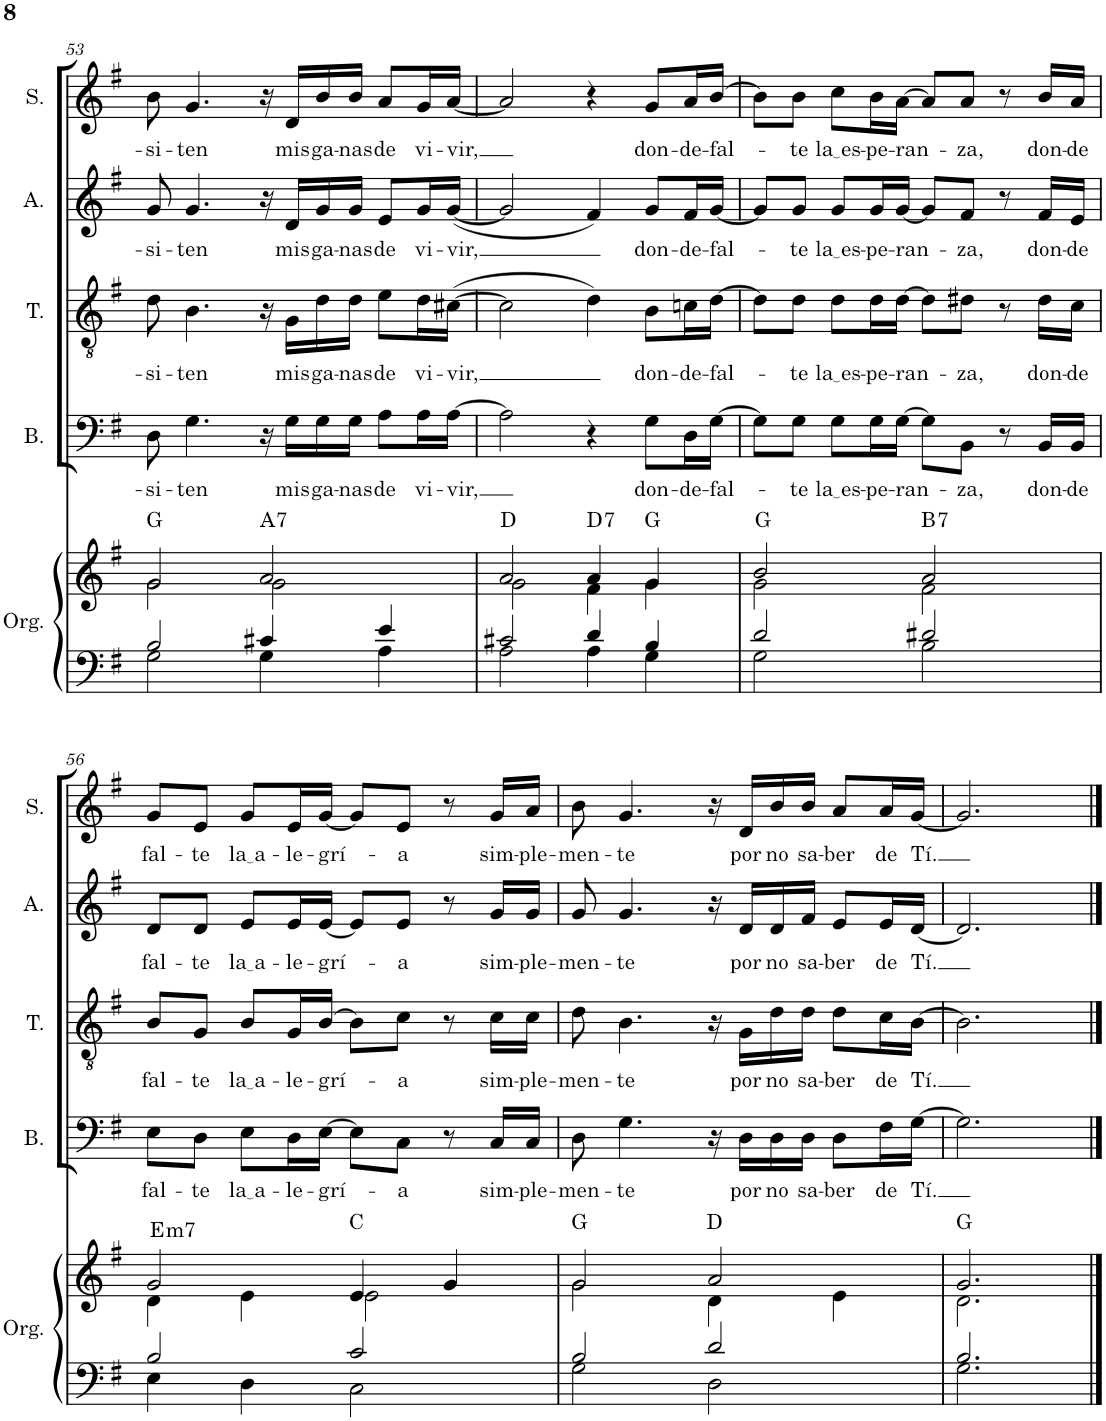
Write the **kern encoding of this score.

**kern	**kern	**harte	**kern	**text	**kern	**text	**kern	**text	**kern	**text
*part5	*part5	*part5	*part4	*part4	*part3	*part3	*part2	*part2	*part1	*part1
*staff6	*staff5	*	*staff4	*staff4	*staff3	*staff3	*staff2	*staff2	*staff1	*staff1
*I"Órgano	*	*	*I"Bajo	*	*I"Tenor	*	*I"Alto	*	*I"Soprano	*
*	*	*	*I'B.	*	*I'T.	*	*I'A.	*	*I'S.	*
!!LO:PB:g=z
*clefF4	*clefG2	*	*clefF4	*	*clefGv2	*	*clefG2	*	*clefG2	*
*k[f#]	*k[f#]	*	*k[f#]	*	*k[f#]	*	*k[f#]	*	*k[f#]	*
*M4/4	*M4/4	*	*M4/4	*	*M4/4	*	*M4/4	*	*M4/4	*
=53	=53	=53	=53	=53	=53	=53	=53	=53	=53	=53
*^	*^	*	*	*	*	*	*	*	*	*
!	!	!	!	!	!	!LO:LY:b	!	!LO:LY:b	!	!LO:LY:b	!	!LO:LY:b
2B/	2G\	2g/	2g\	G:maj	8D\	-si-	8d\	-si-	8g/	-si-	8b\	-si-
!	!	!	!	!	!	!LO:LY:b	!	!LO:LY:b	!	!LO:LY:b	!	!LO:LY:b
.	.	.	.	.	4.G\	-ten	4.B\	-ten	4.g/	-ten	4.g/	-ten
!	!	!	!	!LO:H:kt=7	!	!	!	!	!	!	!	!
4c#X/	4G\	2a/	2g\	A:7	16r	.	16r	.	16r	.	16r	.
!	!	!	!	!	!	!LO:LY:b	!	!LO:LY:b	!	!LO:LY:b	!	!LO:LY:b
.	.	.	.	.	16G\LL	mis	16G\LL	mis	16d/LL	mis	16d/LL	mis
!	!	!	!	!	!	!LO:LY:b	!	!LO:LY:b	!	!LO:LY:b	!	!LO:LY:b
.	.	.	.	.	16G\	ga-	16d\	ga-	16g/	ga-	16b/	ga-
!	!	!	!	!	!	!LO:LY:b	!	!LO:LY:b	!	!LO:LY:b	!	!LO:LY:b
.	.	.	.	.	16G\JJ	-nas	16d\JJ	-nas	16g/JJ	-nas	16b/JJ	-nas
!	!	!	!	!	!	!LO:LY:b	!	!LO:LY:b	!	!LO:LY:b	!	!LO:LY:b
4e/	4A\	.	.	.	8A\L	de	8e\L	de	8e/L	de	8a/L	de
!	!	!	!	!	!	!LO:LY:b	!	!LO:LY:b	!	!LO:LY:b	!	!LO:LY:b
.	.	.	.	.	16A\L	vi-	16d\L	vi-	16g/L	vi-	16g/L	vi-
!	!	!	!	!	!	!LO:LY:b	!	!LO:LY:b	!	!LO:LY:b	!	!LO:LY:b
.	.	.	.	.	[16A\JJ	-vir,	([16c#X\JJ	-vir,	([16g/JJ	-vir,	[16a/JJ	-vir,
=54	=54	=54	=54	=54	=54	=54	=54	=54	=54	=54	=54	=54
2c#X/	2A\	2a/	2g\	D:maj	2A\]	.	2c#\]	.	2g/]	.	2a/]	.
!	!	!	!	!LO:H:kt=7	!	!	!	!	!	!	!	!
4d/	4A\	4a/	4f#\	D:7	4r	.	4d\)	.	4f#/)	.	4r	.
!	!	!	!	!	!	!LO:LY:b	!	!LO:LY:b	!	!LO:LY:b	!	!LO:LY:b
4B/	4G\	4g/	4g\	G:maj	8G\L	don-	8B\L	don-	8g/L	don-	8g/L	don-
!	!	!	!	!	!	!LO:LY:b	!	!LO:LY:b	!	!LO:LY:b	!	!LO:LY:b
.	.	.	.	.	16D\L	-de-	16cn\L	-de-	16f#/L	-de-	16a/L	-de-
!	!	!	!	!	!	!LO:LY:b	!	!LO:LY:b	!	!LO:LY:b	!	!LO:LY:b
.	.	.	.	.	[16G\JJ	-fal-	[16d\JJ	-fal-	[16g/JJ	-fal-	[16b/JJ	-fal-
=55	=55	=55	=55	=55	=55	=55	=55	=55	=55	=55	=55	=55
2d/	2G\	2b/	2g\	G:maj	8G\L]	.	8d\L]	.	8g/L]	.	8b\L]	.
!	!	!	!	!	!	!LO:LY:b	!	!LO:LY:b	!	!LO:LY:b	!	!LO:LY:b
.	.	.	.	.	8G\J	-te	8d\J	-te	8g/J	-te	8b\J	-te
!	!	!	!	!	!	!LO:LY:b	!	!LO:LY:b	!	!LO:LY:b	!	!LO:LY:b
.	.	.	.	.	8G\L	la es	8d\L	la es	8g/L	la es	8cc\L	la es
!	!	!	!	!	!	!LO:LY:b	!	!LO:LY:b	!	!LO:LY:b	!	!LO:LY:b
.	.	.	.	.	16G\L	-pe-	16d\L	-pe-	16g/L	-pe-	16b\L	-pe-
!	!	!	!	!	!	!LO:LY:b	!	!LO:LY:b	!	!LO:LY:b	!	!LO:LY:b
.	.	.	.	.	[16G\JJ	-ran-	[16d\JJ	-ran-	[16g/JJ	-ran-	[16a\JJ	-ran-
!	!	!	!	!LO:H:kt=7	!	!	!	!	!	!	!	!
2d#X/	2B\	2a/	2f#\	B:7	8G\L]	.	8d\L]	.	8g/L]	.	8a/L]	.
!	!	!	!	!	!	!LO:LY:b	!	!LO:LY:b	!	!LO:LY:b	!	!LO:LY:b
.	.	.	.	.	8BB\J	-za,	8d#X\J	-za,	8f#/J	-za,	8a/J	-za,
.	.	.	.	.	8r	.	8r	.	8r	.	8r	.
!	!	!	!	!	!	!LO:LY:b	!	!LO:LY:b	!	!LO:LY:b	!	!LO:LY:b
.	.	.	.	.	16BB/LL	don-	16d#\LL	don-	16f#/LL	don-	16b/LL	don-
!	!	!	!	!	!	!LO:LY:b	!	!LO:LY:b	!	!LO:LY:b	!	!LO:LY:b
.	.	.	.	.	16BB/JJ	-de	16c\JJ	-de	16e/JJ	-de	16a/JJ	-de
!!LO:LB:g=z
=56	=56	=56	=56	=56	=56	=56	=56	=56	=56	=56	=56	=56
!	!	!	!	!LO:H:kt=m7	!	!LO:LY:b	!	!LO:LY:b	!	!LO:LY:b	!	!LO:LY:b
2B/	4E\	2g/	4d\	E:min7	8E\L	fal-	8B/L	fal-	8d/L	fal-	8g/L	fal-
!	!	!	!	!	!	!LO:LY:b	!	!LO:LY:b	!	!LO:LY:b	!	!LO:LY:b
.	.	.	.	.	8D\J	-te	8G/J	-te	8d/J	-te	8e/J	-te
!	!	!	!	!	!	!LO:LY:b	!	!LO:LY:b	!	!LO:LY:b	!	!LO:LY:b
.	4D\	.	4e\	.	8E\L	la a	8B/L	la a	8e/L	la a	8g/L	la a
!	!	!	!	!	!	!LO:LY:b	!	!LO:LY:b	!	!LO:LY:b	!	!LO:LY:b
.	.	.	.	.	16D\L	-le-	16G/L	-le-	16e/L	-le-	16e/L	-le-
!	!	!	!	!	!	!LO:LY:b	!	!LO:LY:b	!	!LO:LY:b	!	!LO:LY:b
.	.	.	.	.	[16E\JJ	-grí-	[16B/JJ	-grí-	[16e/JJ	-grí-	[16g/JJ	-grí-
2c/	2C\	4e/	2e\	C:maj	8E\L]	.	8B\L]	.	8e/L]	.	8g/L]	.
!	!	!	!	!	!	!LO:LY:b	!	!LO:LY:b	!	!LO:LY:b	!	!LO:LY:b
.	.	.	.	.	8C\J	-a	8c\J	-a	8e/J	-a	8e/J	-a
.	.	4g/	.	.	8r	.	8r	.	8r	.	8r	.
!	!	!	!	!	!	!LO:LY:b	!	!LO:LY:b	!	!LO:LY:b	!	!LO:LY:b
.	.	.	.	.	16C/LL	sim-	16c\LL	sim-	16g/LL	sim-	16g/LL	sim-
!	!	!	!	!	!	!LO:LY:b	!	!LO:LY:b	!	!LO:LY:b	!	!LO:LY:b
.	.	.	.	.	16C/JJ	-ple-	16c\JJ	-ple-	16g/JJ	-ple-	16a/JJ	-ple-
=57	=57	=57	=57	=57	=57	=57	=57	=57	=57	=57	=57	=57
!	!	!	!	!	!	!LO:LY:b	!	!LO:LY:b	!	!LO:LY:b	!	!LO:LY:b
2B/	2G\	2g/	2g\	G:maj	8D\	-men-	8d\	-men-	8g/	-men-	8b\	-men-
!	!	!	!	!	!	!LO:LY:b	!	!LO:LY:b	!	!LO:LY:b	!	!LO:LY:b
.	.	.	.	.	4.G\	-te	4.B\	-te	4.g/	-te	4.g/	-te
2d/	2D\	2a/	4d\	D:maj	16r	.	16r	.	16r	.	16r	.
!	!	!	!	!	!	!LO:LY:b	!	!LO:LY:b	!	!LO:LY:b	!	!LO:LY:b
.	.	.	.	.	16D\LL	por	16G\LL	por	16d/LL	por	16d/LL	por
!	!	!	!	!	!	!LO:LY:b	!	!LO:LY:b	!	!LO:LY:b	!	!LO:LY:b
.	.	.	.	.	16D\	no	16d\	no	16d/	no	16b/	no
!	!	!	!	!	!	!LO:LY:b	!	!LO:LY:b	!	!LO:LY:b	!	!LO:LY:b
.	.	.	.	.	16D\JJ	sa-	16d\JJ	sa-	16f#/JJ	sa-	16b/JJ	sa-
!	!	!	!	!	!	!LO:LY:b	!	!LO:LY:b	!	!LO:LY:b	!	!LO:LY:b
.	.	.	4e\	.	8D\L	-ber	8d\L	-ber	8e/L	-ber	8a/L	-ber
!	!	!	!	!	!	!LO:LY:b	!	!LO:LY:b	!	!LO:LY:b	!	!LO:LY:b
.	.	.	.	.	16F#\L	de	16c\L	de	16e/L	de	16a/L	de
!	!	!	!	!	!	!LO:LY:b	!	!LO:LY:b	!	!LO:LY:b	!	!LO:LY:b
.	.	.	.	.	[16G\JJ	Tí.	[16B\JJ	Tí.	[16d/JJ	Tí.	[16g/JJ	Tí.
=58	=58	=58	=58	=58	=58	=58	=58	=58	=58	=58	=58	=58
2.B/	2.G\	2.g/	2.d\	G:maj	2.G\]	.	2.B\]	.	2.d/]	.	2.g/]	.
*v	*v	*	*	*	*	*	*	*	*	*	*	*
*	*v	*v	*	*	*	*	*	*	*	*	*
==	==	==	==	==	==	==	==	==	==	==
*-	*-	*-	*-	*-	*-	*-	*-	*-	*-	*-
